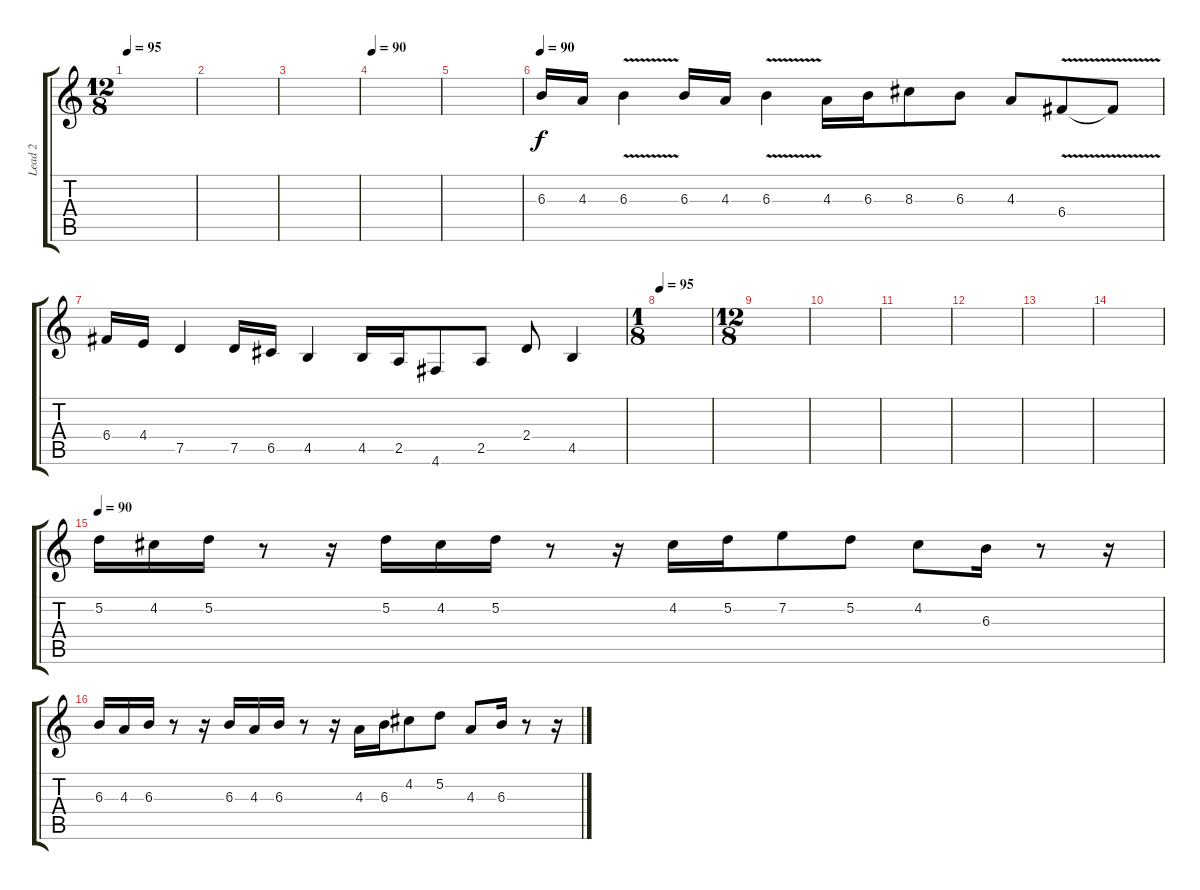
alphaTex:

\track ("Lead 2" "Lead 2") {instrument distortionguitar}
\staff {score tabs}
\tuning (D4 A3 F3 C3 G2 D2) {hide}
\ts (12 8)
\tempo 95
\clef g2
\ks c
|
|
|
\tempo 90
|
|
\tempo 90
6.3.16 4.3.16 6.3{v}.4 6.3.16 4.3.16 6.3{v}.4 4.3.16 6.3.16 8.3.8 6.3.8 4.3.8 6.4{v}.8 6.4{v t}.8 |
6.4.16 4.4.16 7.5.4 7.5.16 6.5.16 4.5.4 4.5.16 2.5.16 4.6.8 2.5.8 2.4.8 4.5.4 |
\ts (1 8)
\tempo 95
|
\ts (12 8)
|
|
|
|
|
|
\tempo 90
5.2.16 4.2.16 5.2.16 r.8 r.16 5.2.16 4.2.16 5.2.16 r.8 r.16 4.2.16 5.2.16 7.2.8 5.2.8 4.2.8 6.3.16 r.8 r.16 |
6.3.16 4.3.16 6.3.16 r.8 r.16 6.3.16 4.3.16 6.3.16 r.8 r.16 4.3.16 6.3.16 4.2.8 5.2.8 4.3.8 6.3.16 r.8 r.16
